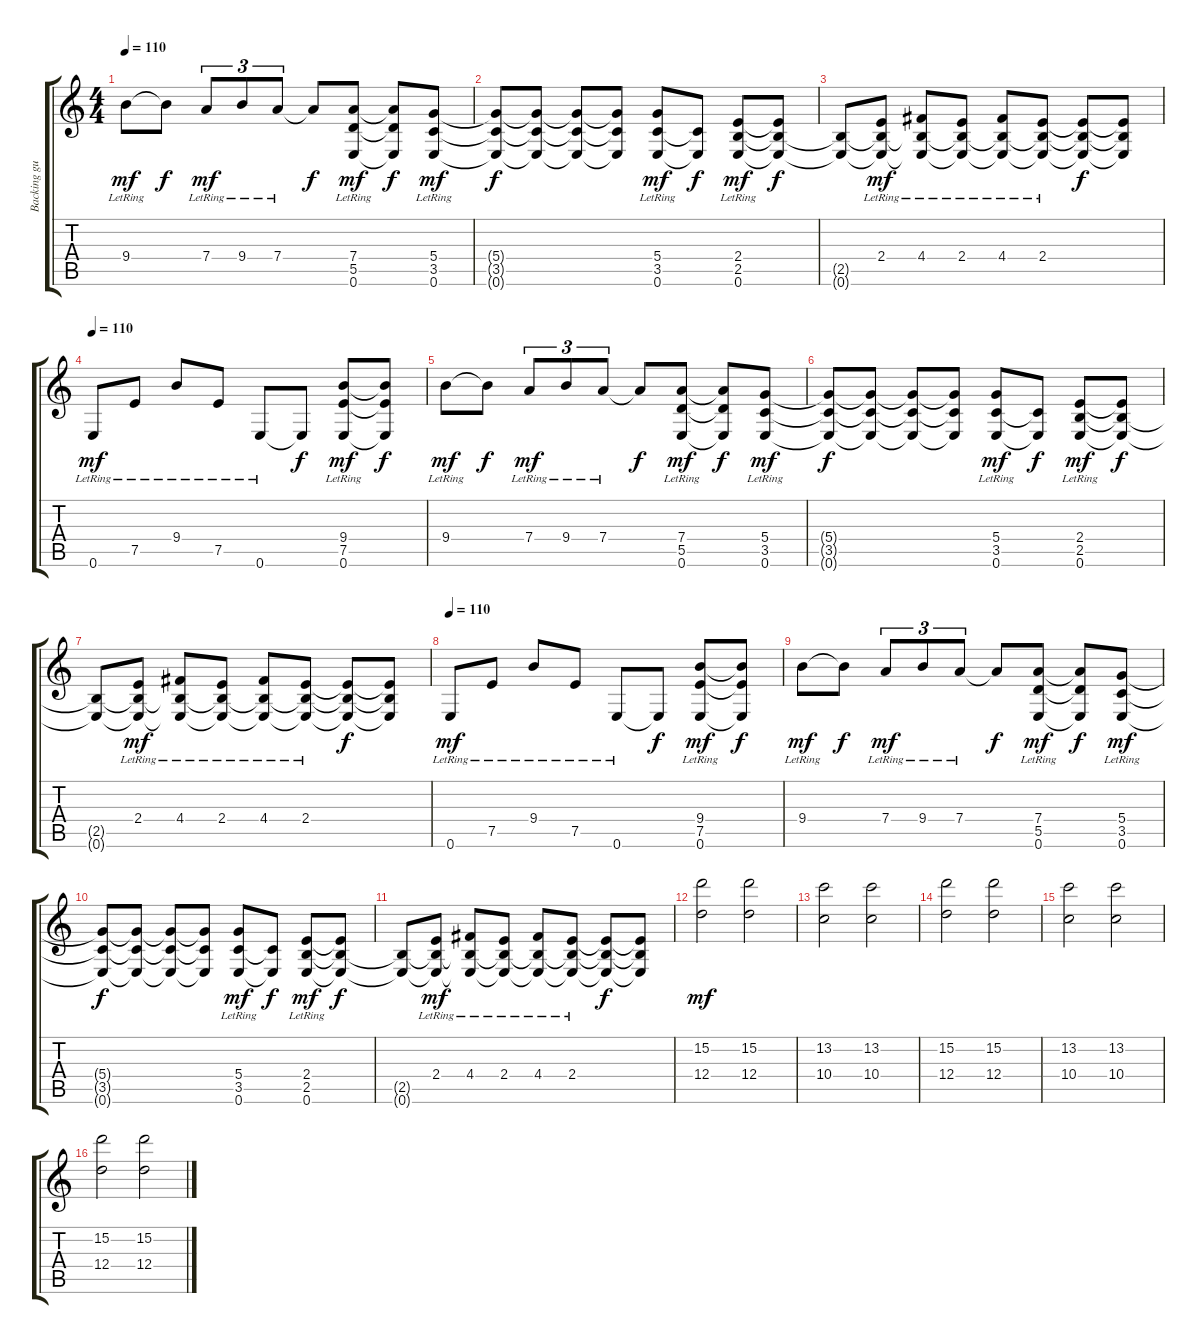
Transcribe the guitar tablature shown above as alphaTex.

\track ("Backing guitar 2" "Backing gu") {instrument electricguitarclean}
\staff {score tabs}
\tuning (E4 B3 G3 D3 A2 E2) {hide}
\ts (4 4)
\tempo 110
\clef g2
\ks c
9.4{lr}.8{dy mf} 9.4{t}.8{dy f} 7.4{lr}.8{tu (3 2) dy mf} 9.4{lr}.8{tu (3 2)} 7.4{lr}.8{tu (3 2)} 7.4{t}.8{dy f} (7.4{lr} 5.5{lr} 0.6{lr}).8{dy mf} (7.4{t} 5.5{t} 0.6{t}).8{dy f} (5.4{lr} 3.5{lr} 0.6{lr}).8{dy mf} |
(5.4{t} 3.5{t} 0.6{t}).8{dy f} (5.4{t} 3.5{t} 0.6{t}).8 (5.4{t} 3.5{t} 0.6{t}).8 (5.4{t} 3.5{t} 0.6{t}).8 (5.4{lr} 3.5{lr} 0.6{lr}).8{dy mf} (3.5{t} 0.6{t}).8{dy f} (2.4{lr} 2.5{lr} 0.6{lr}).8{dy mf} (2.4{t} 2.5{t} 0.6{t}).8{dy f} |
(2.5{t} 0.6{t}).8 (2.4{lr} 2.5{t} 0.6{t}).8{dy mf} (4.4{lr} 2.5{t} 0.6{t}).8 (2.4{lr} 2.5{t} 0.6{t}).8 (4.4{lr} 2.5{t} 0.6{t}).8 (2.4{lr} 2.5{t} 0.6{t}).8 (2.4{t} 2.5{t} 0.6{t}).8{dy f} (2.4{t} 2.5{t} 0.6{t}).8 |
\tempo 110
0.6{lr}.8{dy mf volume 10 instrument electricguitarclean} 7.5{lr}.8 9.4{lr}.8 7.5{lr}.8 0.6{lr}.8 0.6{t}.8{dy f} (9.4{lr} 7.5{lr} 0.6{lr}).8{dy mf} (9.4{t} 7.5{t} 0.6{t}).8{dy f} |
9.4{lr}.8{dy mf} 9.4{t}.8{dy f} 7.4{lr}.8{tu (3 2) dy mf} 9.4{lr}.8{tu (3 2)} 7.4{lr}.8{tu (3 2)} 7.4{t}.8{dy f} (7.4{lr} 5.5{lr} 0.6{lr}).8{dy mf} (7.4{t} 5.5{t} 0.6{t}).8{dy f} (5.4{lr} 3.5{lr} 0.6{lr}).8{dy mf} |
(5.4{t} 3.5{t} 0.6{t}).8{dy f} (5.4{t} 3.5{t} 0.6{t}).8 (5.4{t} 3.5{t} 0.6{t}).8 (5.4{t} 3.5{t} 0.6{t}).8 (5.4{lr} 3.5{lr} 0.6{lr}).8{dy mf} (3.5{t} 0.6{t}).8{dy f} (2.4{lr} 2.5{lr} 0.6{lr}).8{dy mf} (2.4{t} 2.5{t} 0.6{t}).8{dy f} |
(2.5{t} 0.6{t}).8 (2.4{lr} 2.5{t} 0.6{t}).8{dy mf} (4.4{lr} 2.5{t} 0.6{t}).8 (2.4{lr} 2.5{t} 0.6{t}).8 (4.4{lr} 2.5{t} 0.6{t}).8 (2.4{lr} 2.5{t} 0.6{t}).8 (2.4{t} 2.5{t} 0.6{t}).8{dy f} (2.4{t} 2.5{t} 0.6{t}).8 |
\tempo 110
0.6{lr}.8{dy mf volume 10 instrument electricguitarclean} 7.5{lr}.8 9.4{lr}.8 7.5{lr}.8 0.6{lr}.8 0.6{t}.8{dy f} (9.4{lr} 7.5{lr} 0.6{lr}).8{dy mf} (9.4{t} 7.5{t} 0.6{t}).8{dy f} |
9.4{lr}.8{dy mf} 9.4{t}.8{dy f} 7.4{lr}.8{tu (3 2) dy mf} 9.4{lr}.8{tu (3 2)} 7.4{lr}.8{tu (3 2)} 7.4{t}.8{dy f} (7.4{lr} 5.5{lr} 0.6{lr}).8{dy mf} (7.4{t} 5.5{t} 0.6{t}).8{dy f} (5.4{lr} 3.5{lr} 0.6{lr}).8{dy mf} |
(5.4{t} 3.5{t} 0.6{t}).8{dy f} (5.4{t} 3.5{t} 0.6{t}).8 (5.4{t} 3.5{t} 0.6{t}).8 (5.4{t} 3.5{t} 0.6{t}).8 (5.4{lr} 3.5{lr} 0.6{lr}).8{dy mf} (3.5{t} 0.6{t}).8{dy f} (2.4{lr} 2.5{lr} 0.6{lr}).8{dy mf} (2.4{t} 2.5{t} 0.6{t}).8{dy f} |
(2.5{t} 0.6{t}).8 (2.4{lr} 2.5{t} 0.6{t}).8{dy mf} (4.4{lr} 2.5{t} 0.6{t}).8 (2.4{lr} 2.5{t} 0.6{t}).8 (4.4{lr} 2.5{t} 0.6{t}).8 (2.4{lr} 2.5{t} 0.6{t}).8 (2.4{t} 2.5{t} 0.6{t}).8{dy f} (2.4{t} 2.5{t} 0.6{t}).8 |
(15.2 12.4).2{dy mf} (15.2 12.4).2 |
(13.2 10.4).2 (13.2 10.4).2 |
(15.2 12.4).2 (15.2 12.4).2 |
(13.2 10.4).2 (13.2 10.4).2 |
(15.2 12.4).2 (15.2 12.4).2
